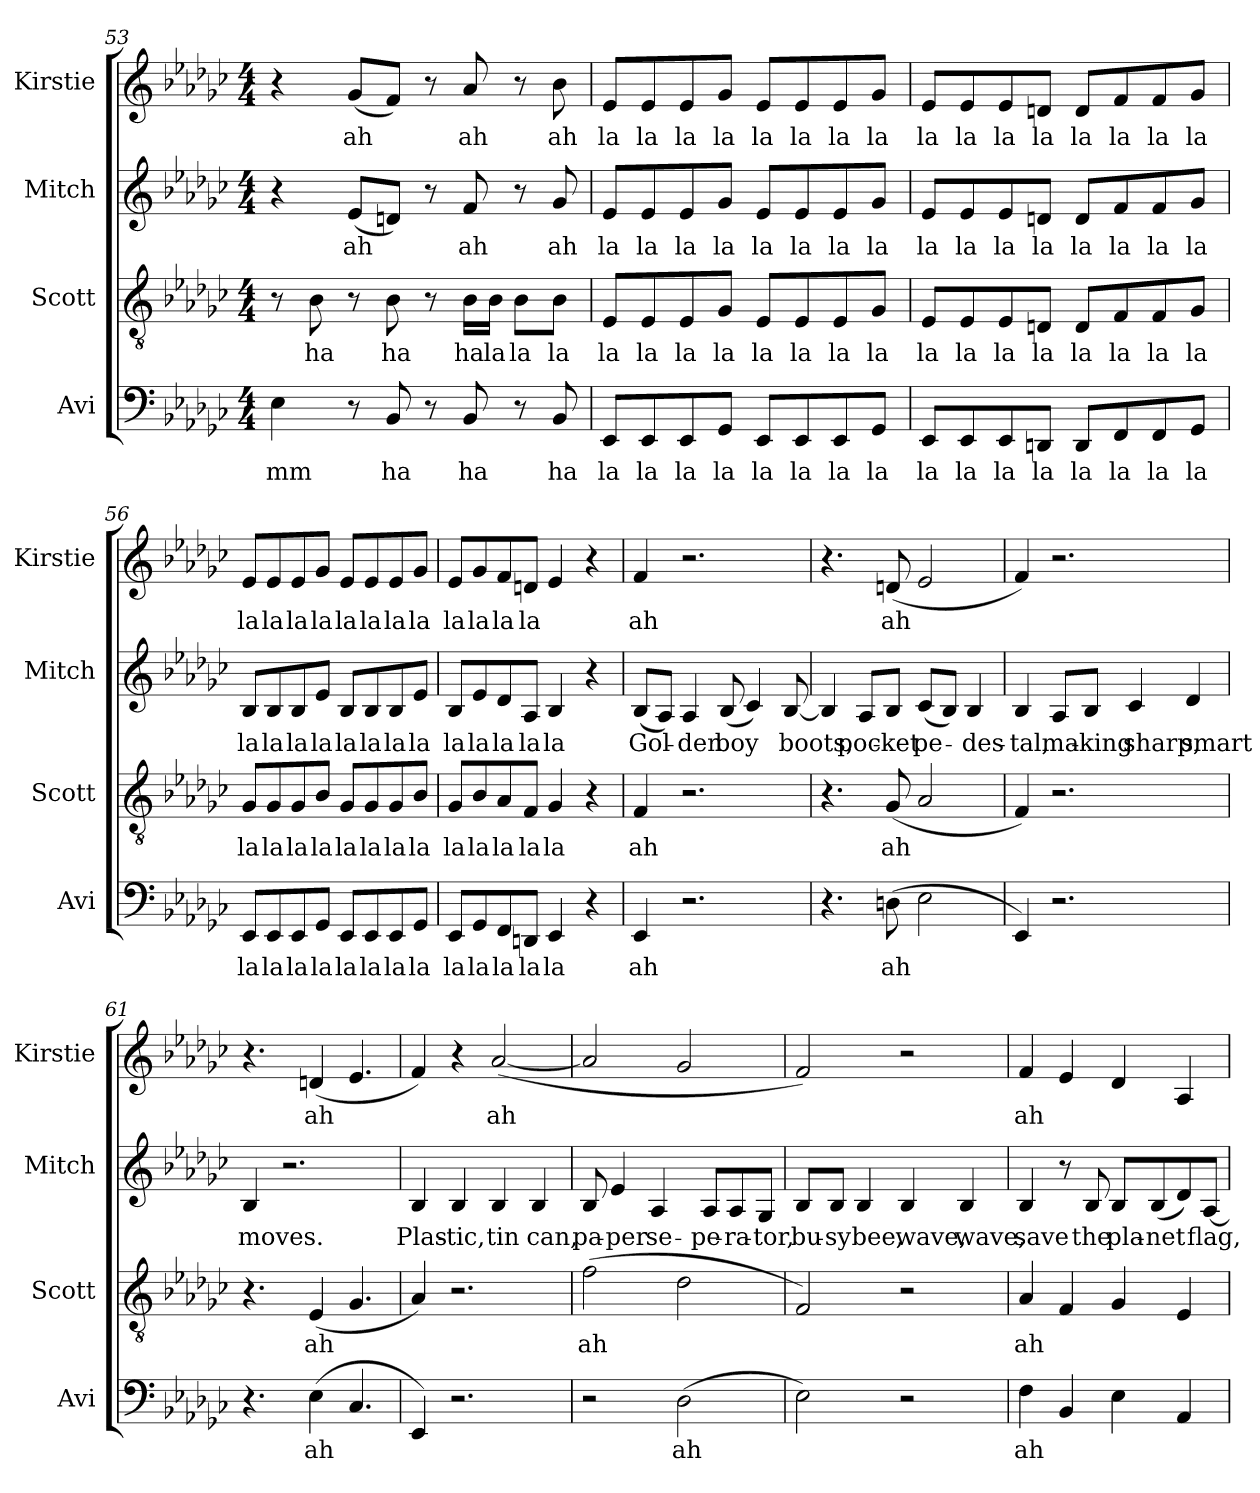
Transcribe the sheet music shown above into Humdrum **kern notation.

**kern	**text	**kern	**text	**kern	**text	**kern	**text
*part4	*part4	*part3	*part3	*part2	*part2	*part1	*part1
*staff4	*staff4	*staff3	*staff3	*staff2	*staff2	*staff1	*staff1
*I"Avi	*	*I"Scott	*	*I"Mitch	*	*I"Kirstie	*
*I'Avi	*	*I'Scott	*	*I'Mitch	*	*I'Kirstie	*
!!LO:PB:g=z
*clefF4	*	*clefGv2	*	*clefG2	*	*clefG2	*
*k[b-e-a-d-g-c-]	*	*k[b-e-a-d-g-c-]	*	*k[b-e-a-d-g-c-]	*	*k[b-e-a-d-g-c-]	*
*M4/4	*	*M4/4	*	*M4/4	*	*M4/4	*
=53	=53	=53	=53	=53	=53	=53	=53
4E-\	mm	8r	.	4r	.	4r	.
.	.	8B-\	ha	.	.	.	.
8r	.	8r	.	(8e-/L	ah	(8g-/L	ah
8BB-/	ha	8B-\	ha	8dn/J)	.	8f/J)	.
8r	.	8r	.	8r	.	8r	.
8BB-/	ha	16B-\LL	ha	8f/	ah	8a-/	ah
.	.	16B-\JJ	la	.	.	.	.
8r	.	8B-\L	la	8r	.	8r	.
8BB-/	ha	8B-\J	la	8g-/	ah	8b-\	ah
=54	=54	=54	=54	=54	=54	=54	=54
8EE-/L	la	8E-/L	la	8e-/L	la	8e-/L	la
8EE-/	la	8E-/	la	8e-/	la	8e-/	la
8EE-/	la	8E-/	la	8e-/	la	8e-/	la
8GG-/J	la	8G-/J	la	8g-/J	la	8g-/J	la
8EE-/L	la	8E-/L	la	8e-/L	la	8e-/L	la
8EE-/	la	8E-/	la	8e-/	la	8e-/	la
8EE-/	la	8E-/	la	8e-/	la	8e-/	la
8GG-/J	la	8G-/J	la	8g-/J	la	8g-/J	la
=55	=55	=55	=55	=55	=55	=55	=55
8EE-/L	la	8E-/L	la	8e-/L	la	8e-/L	la
8EE-/	la	8E-/	la	8e-/	la	8e-/	la
8EE-/	la	8E-/	la	8e-/	la	8e-/	la
8DDn/J	la	8Dn/J	la	8dn/J	la	8dn/J	la
8DD/L	la	8D/L	la	8d/L	la	8d/L	la
8FF/	la	8F/	la	8f/	la	8f/	la
8FF/	la	8F/	la	8f/	la	8f/	la
8GG-/J	la	8G-/J	la	8g-/J	la	8g-/J	la
!!LO:LB:g=z
=56	=56	=56	=56	=56	=56	=56	=56
8EE-/L	la	8G-/L	la	8B-/L	la	8e-/L	la
8EE-/	la	8G-/	la	8B-/	la	8e-/	la
8EE-/	la	8G-/	la	8B-/	la	8e-/	la
8GG-/J	la	8B-/J	la	8e-/J	la	8g-/J	la
8EE-/L	la	8G-/L	la	8B-/L	la	8e-/L	la
8EE-/	la	8G-/	la	8B-/	la	8e-/	la
8EE-/	la	8G-/	la	8B-/	la	8e-/	la
8GG-/J	la	8B-/J	la	8e-/J	la	8g-/J	la
=57	=57	=57	=57	=57	=57	=57	=57
8EE-/L	la	8G-/L	la	8B-/L	la	8e-/L	la
8GG-/	la	8B-/	la	8e-/	la	8g-/	la
8FF/	la	8A-/	la	8d-/	la	8f/	la
8DDn/J	la	8F/J	la	8A-/J	la	8dn/J	la
4EE-/	la	4G-/	la	4B-/	la	4e-/	.
4r	.	4r	.	4r	.	4r	.
=58	=58	=58	=58	=58	=58	=58	=58
4EE-/	ah	4F/	ah	(8B-/L	Gol-	4f/	ah
.	.	.	.	8A-/J)	.	.	.
2.r	.	2.r	.	4A-/	-den	2.r	.
.	.	.	.	(8B-/	boy	.	.
.	.	.	.	4c-/)	.	.	.
.	.	.	.	[8B-/	boots,	.	.
!!LO:PB:g=z
=59	=59	=59	=59	=59	=59	=59	=59
4.r	.	4.r	.	4B-/]	.	4.r	.
.	.	.	.	8A-/L	poc-	.	.
(8Dn\	ah	(8G-/	ah	8B-/J	-ket	(8dn/	ah
2E-\	.	2A-/	.	(8c-/L	pe-	2e-/	.
.	.	.	.	8B-/J)	.	.	.
.	.	.	.	4B-/	-des-	.	.
=60	=60	=60	=60	=60	=60	=60	=60
4EE-/)	.	4F/)	.	4B-/	-tal,	4f/)	.
2.r	.	2.r	.	8A-/L	ma-	2.r	.
.	.	.	.	8B-/J	-king	.	.
.	.	.	.	4c-/	sharp,	.	.
.	.	.	.	4d-/	smart	.	.
=61	=61	=61	=61	=61	=61	=61	=61
4.r	.	4.r	.	4B-/	moves.	4.r	.
.	.	.	.	2.r	.	.	.
(4E-\	ah	(4E-/	ah	.	.	(4dn/	ah
4.C-/	.	4.G-/	.	.	.	4.e-/	.
=62	=62	=62	=62	=62	=62	=62	=62
4EE-/)	.	4A-/)	.	4B-/	Plas-	4f/)	.
2.r	.	2.r	.	4B-/	-tic,	4r	.
.	.	.	.	4B-/	tin	([2a-/	ah
.	.	.	.	4B-/	can,	.	.
!!LO:LB:g=z
=63	=63	=63	=63	=63	=63	=63	=63
2r	.	(2f\	ah	8B-/	pa-	2a-/]	.
.	.	.	.	4e-/	-per	.	.
.	.	.	.	4A-/	se-	.	.
(2D-\	ah	2d-\	.	.	.	2g-/	.
.	.	.	.	8A-/L	-pe-	.	.
.	.	.	.	8A-/	-ra-	.	.
.	.	.	.	8G-/J	-tor,	.	.
=64	=64	=64	=64	=64	=64	=64	=64
2E-\)	.	2F/)	.	8B-/L	bu-	2f/)	.
.	.	.	.	8B-/J	-sy	.	.
.	.	.	.	4B-/	bee,	.	.
2r	.	2r	.	4B-/	wave,	2r	.
.	.	.	.	4B-/	wave,	.	.
=65	=65	=65	=65	=65	=65	=65	=65
4F\	ah	4A-/	ah	4B-/	save	4f/	ah
4BB-/	.	4F/	.	8r	.	4e-/	.
.	.	.	.	8B-/	the	.	.
4E-\	.	4G-/	.	8B-/L	pla-	4d-/	.
.	.	.	.	(8B-/	-net	.	.
4AA-/	.	4E-/	.	8d-/)	.	4A-/	.
.	.	.	.	[8A-/J	flag,	.	.
=	=	=	=	=	=	=	=
*-	*-	*-	*-	*-	*-	*-	*-
